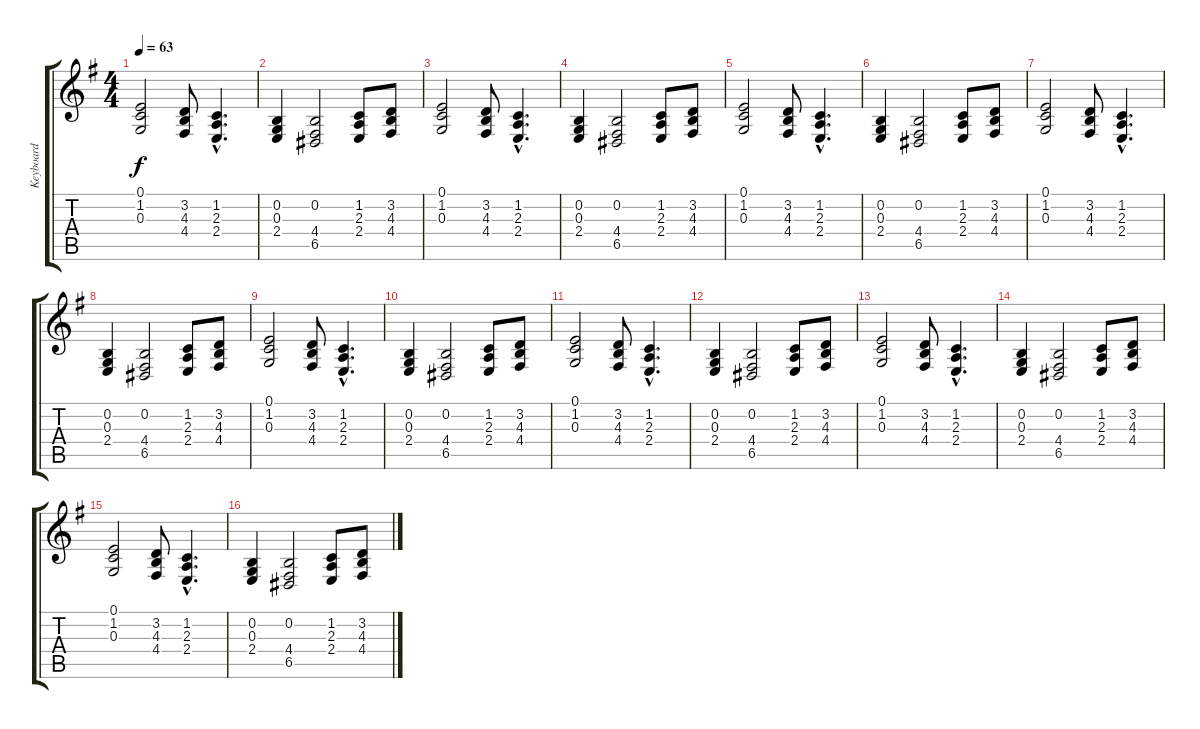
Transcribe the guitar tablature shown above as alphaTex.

\track ("Keyboard" "Keyboard") {instrument churchorgan}
\staff {score tabs}
\tuning (E4 B3 G3 D3 A2 E2) {hide}
\ts (4 4)
\tempo 63
\clef g2
\ks g
(0.1 1.2 0.3).2{dy f} (3.2 4.3 4.4).8 (1.2{hac} 2.3{hac} 2.4{hac}).4{d} |
(0.2 0.3 2.4).4 (0.2 4.4 6.5).2 (1.2 2.3 2.4).8 (3.2 4.3 4.4).8 |
(0.1 1.2 0.3).2 (3.2 4.3 4.4).8 (1.2{hac} 2.3{hac} 2.4{hac}).4{d} |
(0.2 0.3 2.4).4 (0.2 4.4 6.5).2 (1.2 2.3 2.4).8 (3.2 4.3 4.4).8 |
(0.1 1.2 0.3).2 (3.2 4.3 4.4).8 (1.2{hac} 2.3{hac} 2.4{hac}).4{d} |
(0.2 0.3 2.4).4 (0.2 4.4 6.5).2 (1.2 2.3 2.4).8 (3.2 4.3 4.4).8 |
(0.1 1.2 0.3).2 (3.2 4.3 4.4).8 (1.2{hac} 2.3{hac} 2.4{hac}).4{d} |
(0.2 0.3 2.4).4 (0.2 4.4 6.5).2 (1.2 2.3 2.4).8 (3.2 4.3 4.4).8 |
(0.1 1.2 0.3).2 (3.2 4.3 4.4).8 (1.2{hac} 2.3{hac} 2.4{hac}).4{d} |
(0.2 0.3 2.4).4 (0.2 4.4 6.5).2 (1.2 2.3 2.4).8 (3.2 4.3 4.4).8 |
(0.1 1.2 0.3).2 (3.2 4.3 4.4).8 (1.2{hac} 2.3{hac} 2.4{hac}).4{d} |
(0.2 0.3 2.4).4 (0.2 4.4 6.5).2 (1.2 2.3 2.4).8 (3.2 4.3 4.4).8 |
(0.1 1.2 0.3).2 (3.2 4.3 4.4).8 (1.2{hac} 2.3{hac} 2.4{hac}).4{d} |
(0.2 0.3 2.4).4 (0.2 4.4 6.5).2 (1.2 2.3 2.4).8 (3.2 4.3 4.4).8 |
(0.1 1.2 0.3).2 (3.2 4.3 4.4).8 (1.2{hac} 2.3{hac} 2.4{hac}).4{d} |
(0.2 0.3 2.4).4 (0.2 4.4 6.5).2 (1.2 2.3 2.4).8 (3.2 4.3 4.4).8
